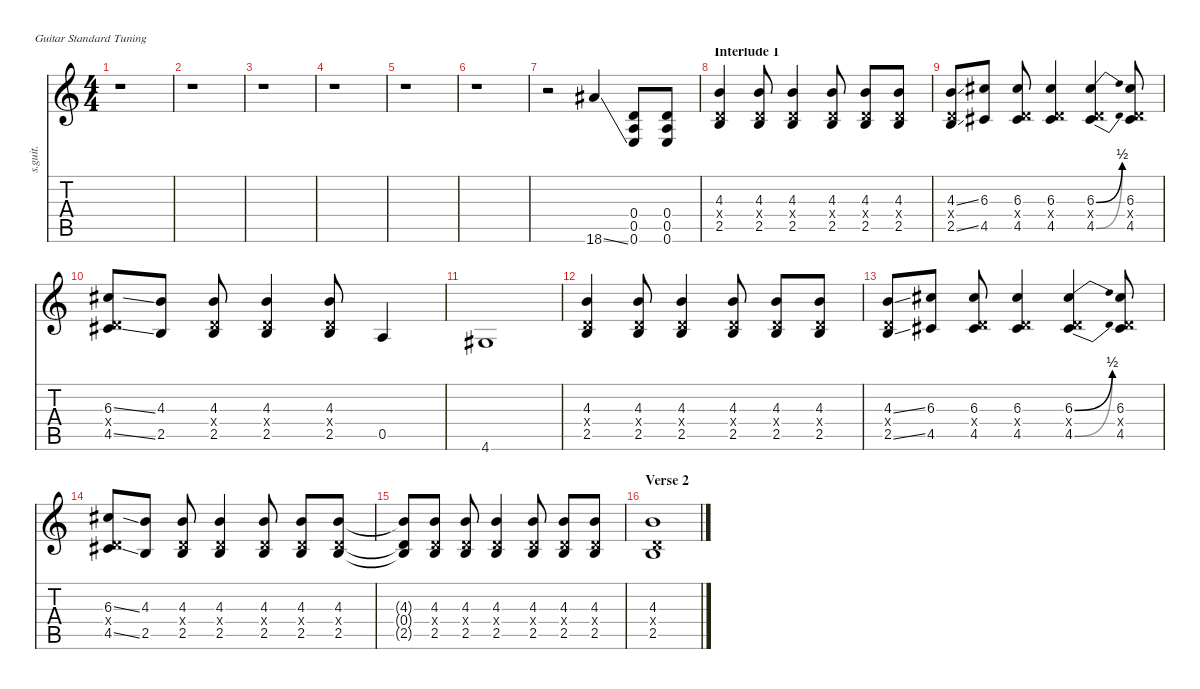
\defaultSystemsLayout 4
\hideDynamics
\bracketExtendMode nobrackets
\track ("Dave Grohl - Lead" "s.guit.") {instrument distortionguitar}
\staff {score tabs}
\tuning (E4 B3 G3 D3 A2 E2)
\ts (4 4)
\tempo (136 hide)
\clef g2
\ks c
r.1{dy f} |
r.1 |
r.1 |
r.1 |
r.1 |
r.1 |
r.2 18.6{ss acc #}.4 (0.4 0.5 0.6).8 (0.4 0.5 0.6).8 |
\section ("" "Interlude 1")
(4.3 0.4{x} 2.5).4 (4.3 0.4{x} 2.5).8 (4.3 0.4{x} 2.5).4 (4.3 0.4{x} 2.5).8 (4.3 0.4{x} 2.5).8 (4.3 0.4{x} 2.5).8 |
(4.3{ss} 0.4{x} 2.5{ss}).8 (6.3{acc #} 4.5{acc #}).8 (6.3{acc #} 0.4{x} 4.5{acc #}).8 (6.3{acc #} 0.4{x} 4.5{acc #}).4 (6.3{be (bend 0 0 30 2) acc #} 0.4{x} 4.5{be (bend 0 0 30 2) acc #}).4 (6.3{acc #} 0.4{x} 4.5{acc #}).8 |
(6.3{ss acc #} 0.4{x} 4.5{ss acc #}).8 (4.3 2.5).8 (4.3 0.4{x} 2.5).8 (4.3 0.4{x} 2.5).4 (4.3 0.4{x} 2.5).8 0.5.4 |
4.6{acc #}.1 |
(4.3 0.4{x} 2.5).4 (4.3 0.4{x} 2.5).8 (4.3 0.4{x} 2.5).4 (4.3 0.4{x} 2.5).8 (4.3 0.4{x} 2.5).8 (4.3 0.4{x} 2.5).8 |
(4.3{ss} 0.4{x} 2.5{ss}).8 (6.3{acc #} 4.5{acc #}).8 (6.3{acc #} 0.4{x} 4.5{acc #}).8 (6.3{acc #} 0.4{x} 4.5{acc #}).4 (6.3{be (bend 0 0 30 2) acc #} 0.4{x} 4.5{be (bend 0 0 30 2) acc #}).4 (6.3{acc #} 0.4{x} 4.5{acc #}).8 |
(6.3{ss acc #} 0.4{x} 4.5{ss acc #}).8 (4.3 2.5).8 (4.3 0.4{x} 2.5).8 (4.3 0.4{x} 2.5).4 (4.3 0.4{x} 2.5).8 (4.3 0.4{x} 2.5).8 (4.3 0.4{x} 2.5).8 |
(4.3{t} 0.4{t} 2.5{t}).8 (4.3 0.4{x} 2.5).8 (4.3 0.4{x} 2.5).8 (4.3 0.4{x} 2.5).4 (4.3 0.4{x} 2.5).8 (4.3 0.4{x} 2.5).8 (4.3 0.4{x} 2.5).8 |
\section ("" "Verse 2")
(4.3 0.4{x} 2.5).1
